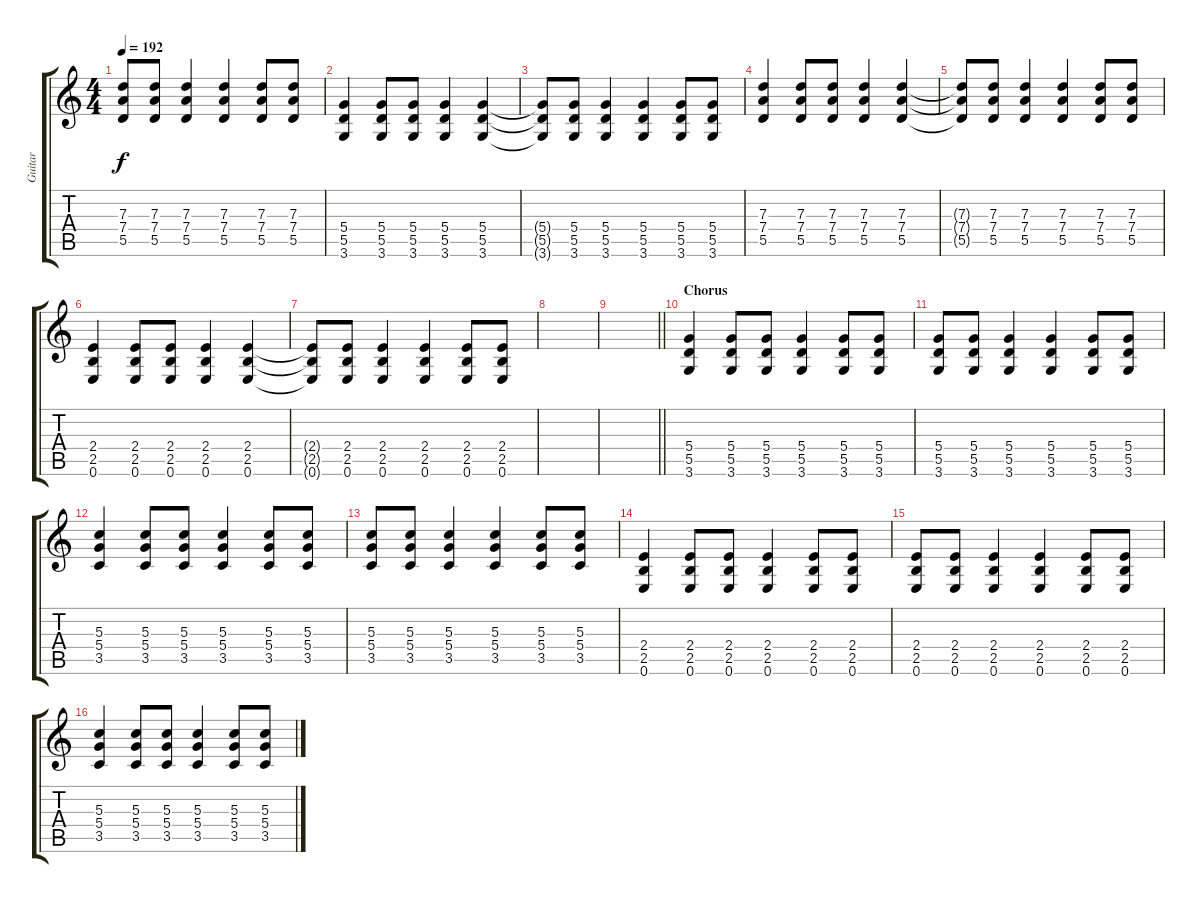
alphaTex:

\track ("Guitar" "Guitar") {instrument acousticguitarsteel}
\staff {score tabs}
\tuning (E4 B3 G3 D3 A2 E2) {hide}
\ts (4 4)
\tempo 192
\clef g2
\ks c
(7.3{t} 7.4{t} 5.5{t}).8{dy f} (7.3 7.4 5.5).8 (7.3 7.4 5.5).4 (7.3 7.4 5.5).4 (7.3 7.4 5.5).8 (7.3 7.4 5.5).8 |
(5.4 5.5 3.6).4 (5.4 5.5 3.6).8 (5.4 5.5 3.6).8 (5.4 5.5 3.6).4 (5.4 5.5 3.6).4 |
(5.4{t} 5.5{t} 3.6{t}).8 (5.4 5.5 3.6).8 (5.4 5.5 3.6).4 (5.4 5.5 3.6).4 (5.4 5.5 3.6).8 (5.4 5.5 3.6).8 |
(7.3 7.4 5.5).4 (7.3 7.4 5.5).8 (7.3 7.4 5.5).8 (7.3 7.4 5.5).4 (7.3 7.4 5.5).4 |
(7.3{t} 7.4{t} 5.5{t}).8 (7.3 7.4 5.5).8 (7.3 7.4 5.5).4 (7.3 7.4 5.5).4 (7.3 7.4 5.5).8 (7.3 7.4 5.5).8 |
(2.4 2.5 0.6).4 (2.4 2.5 0.6).8 (2.4 2.5 0.6).8 (2.4 2.5 0.6).4 (2.4 2.5 0.6).4 |
(2.4{t} 2.5{t} 0.6{t}).8 (2.4 2.5 0.6).8 (2.4 2.5 0.6).4 (2.4 2.5 0.6).4 (2.4 2.5 0.6).8 (2.4 2.5 0.6).8 |
|
\barLineRight lightlight
|
\section ("" "Chorus")
(5.4 5.5 3.6).4{volume 6} (5.4 5.5 3.6).8 (5.4 5.5 3.6).8 (5.4 5.5 3.6).4 (5.4 5.5 3.6).8 (5.4 5.5 3.6).8 |
(5.4 5.5 3.6).8 (5.4 5.5 3.6).8 (5.4 5.5 3.6).4 (5.4 5.5 3.6).4 (5.4 5.5 3.6).8 (5.4 5.5 3.6).8 |
(5.3 5.4 3.5).4 (5.3 5.4 3.5).8 (5.3 5.4 3.5).8 (5.3 5.4 3.5).4 (5.3 5.4 3.5).8 (5.3 5.4 3.5).8 |
(5.3 5.4 3.5).8 (5.3 5.4 3.5).8 (5.3 5.4 3.5).4 (5.3 5.4 3.5).4 (5.3 5.4 3.5).8 (5.3 5.4 3.5).8 |
(2.4 2.5 0.6).4 (2.4 2.5 0.6).8 (2.4 2.5 0.6).8 (2.4 2.5 0.6).4 (2.4 2.5 0.6).8 (2.4 2.5 0.6).8 |
(2.4 2.5 0.6).8 (2.4 2.5 0.6).8 (2.4 2.5 0.6).4 (2.4 2.5 0.6).4 (2.4 2.5 0.6).8 (2.4 2.5 0.6).8 |
(5.3 5.4 3.5).4 (5.3 5.4 3.5).8 (5.3 5.4 3.5).8 (5.3 5.4 3.5).4 (5.3 5.4 3.5).8 (5.3 5.4 3.5).8
